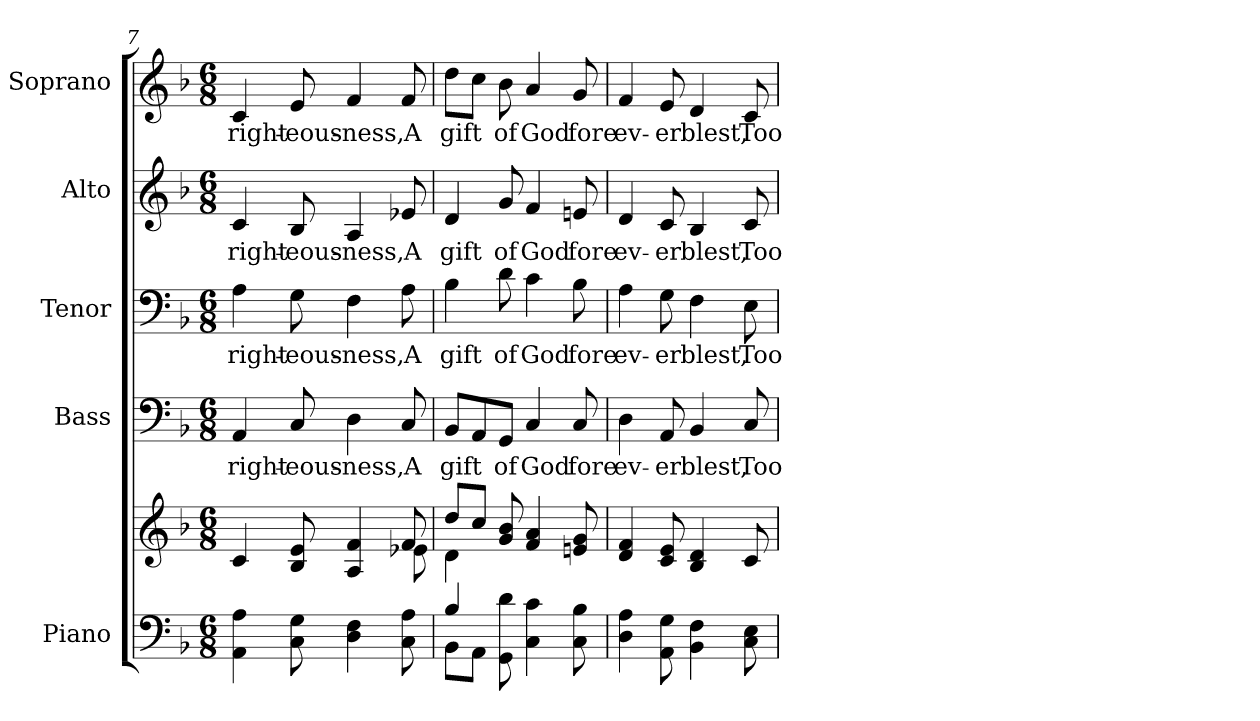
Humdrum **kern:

**kern	**kern	**kern	**text	**kern	**text	**kern	**text	**kern	**text
*part5	*part5	*part4	*part4	*part3	*part3	*part2	*part2	*part1	*part1
*staff6	*staff5	*staff4	*staff4	*staff3	*staff3	*staff2	*staff2	*staff1	*staff1
*I"Piano	*	*I"Bass	*	*I"Tenor	*	*I"Alto	*	*I"Soprano	*
*I'Pno.	*	*I'B.	*	*I'T.	*	*I'A.	*	*I'S.	*
*clefF4	*clefG2	*clefF4	*	*clefF4	*	*clefG2	*	*clefG2	*
*k[b-]	*k[b-]	*k[b-]	*	*k[b-]	*	*k[b-]	*	*k[b-]	*
*F:	*F:	*F:	*	*F:	*	*F:	*	*F:	*
*M6/8	*M6/8	*M6/8	*	*M6/8	*	*M6/8	*	*M6/8	*
=7	=7	=7	=7	=7	=7	=7	=7	=7	=7
*	*^	*	*	*	*	*	*	*	*
!	!	!	!	!LO:LY:b:color=#000000	!	!	!	!	!	!
!	!	!	!	!	!	!LO:LY:b:color=#000000	!	!	!	!
!	!	!	!	!	!	!	!	!LO:LY:b:color=#000000	!	!
!	!	!	!	!	!	!	!	!	!	!LO:LY:b:color=#000000
4AAi\ 4Ai	4ci/	4.ryy	4AAi/	right-	4Ai\	right-	4ci/	right-	4ci/	right-
!	!	!	!	!LO:LY:b:color=#000000	!	!	!	!	!	!
!	!	!	!	!	!	!LO:LY:b:color=#000000	!	!	!	!
!	!	!	!	!	!	!	!	!LO:LY:b:color=#000000	!	!
!	!	!	!	!	!	!	!	!	!	!LO:LY:b:color=#000000
8Ci\ 8Gi	8B-i/ 8ei	.	8Ci/	-eous-	8Gi\	-eous-	8B-i/	-eous-	8ei/	-eous-
!	!	!	!	!LO:LY:b:color=#000000	!	!	!	!	!	!
!	!	!	!	!	!	!LO:LY:b:color=#000000	!	!	!	!
!	!	!	!	!	!	!	!	!LO:LY:b:color=#000000	!	!
!	!	!	!	!	!	!	!	!	!	!LO:LY:b:color=#000000
4Di\ 4Fi	4Ai/ 4fi	8ryy	4Di\	-ness,	4Fi\	-ness,	4Ai/	-ness,	4fi/	-ness,
.	.	8ryy	.	.	.	.	.	.	.	.
!	!	!	!	!LO:LY:b:color=#000000	!	!	!	!	!	!
!	!	!	!	!	!	!LO:LY:b:color=#000000	!	!	!	!
!	!	!	!	!	!	!	!	!LO:LY:b:color=#000000	!	!
!	!	!	!	!	!	!	!	!	!	!LO:LY:b:color=#000000
8Ci\ 8Ai	8fi/	8e-Xi\	8Ci/	A	8Ai\	A	8e-Xi/	A	8fi/	A
!!LO:PB:g=z
=8	=8	=8	=8	=8	=8	=8	=8	=8	=8	=8
*^	*	*	*	*	*	*	*	*	*	*
!	!	!	!	!	!LO:LY:b:color=#000000	!	!	!	!	!	!
!	!	!	!	!	!	!	!LO:LY:b:color=#000000	!	!	!	!
!	!	!	!	!	!	!	!	!	!LO:LY:b:color=#000000	!	!
!	!	!	!	!	!	!	!	!	!	!	!LO:LY:b:color=#000000
4B-i/	8BB-i\L	8ddi/L	4di\	8BB-i/L	gift	4B-i\	gift	4di/	gift	8ddi\L	gift
.	8AAi\J	8cci/J	.	8AAi/	.	.	.	.	.	8cci\J	.
!	!	!	!	!	!LO:LY:b:color=#000000	!	!	!	!	!	!
!	!	!	!	!	!	!	!LO:LY:b:color=#000000	!	!	!	!
!	!	!	!	!	!	!	!	!	!LO:LY:b:color=#000000	!	!
!	!	!	!	!	!	!	!	!	!	!	!LO:LY:b:color=#000000
8GGi\ 8di	8ryy	8gi/ 8b-i	8ryy	8GGi/J	of	8di\	of	8gi/	of	8b-i\	of
!	!	!	!	!	!LO:LY:b:color=#000000	!	!	!	!	!	!
!	!	!	!	!	!	!	!LO:LY:b:color=#000000	!	!	!	!
!	!	!	!	!	!	!	!	!	!LO:LY:b:color=#000000	!	!
!	!	!	!	!	!	!	!	!	!	!	!LO:LY:b:color=#000000
4Ci\ 4ci	4.ryy	4fi/ 4ai	4.ryy	4Ci/	God	4ci\	God	4fi/	God	4ai/	God
!	!	!	!	!	!LO:LY:b:color=#000000	!	!	!	!	!	!
!	!	!	!	!	!	!	!LO:LY:b:color=#000000	!	!	!	!
!	!	!	!	!	!	!	!	!	!LO:LY:b:color=#000000	!	!
!	!	!	!	!	!	!	!	!	!	!	!LO:LY:b:color=#000000
8Ci\ 8B-i	.	8eni/ 8gi	.	8Ci/	fore	8B-i\	fore	8eni/	fore	8gi/	fore
*v	*v	*	*	*	*	*	*	*	*	*	*
*	*v	*v	*	*	*	*	*	*	*	*
=9	=9	=9	=9	=9	=9	=9	=9	=9	=9
!	!	!	!LO:LY:b:color=#000000	!	!	!	!	!	!
!	!	!	!	!	!LO:LY:b:color=#000000	!	!	!	!
!	!	!	!	!	!	!	!LO:LY:b:color=#000000	!	!
!	!	!	!	!	!	!	!	!	!LO:LY:b:color=#000000
4Di\ 4Ai	4di/ 4fi	4Di\	ev-	4Ai\	ev-	4di/	ev-	4fi/	ev-
!	!	!	!LO:LY:b:color=#000000	!	!	!	!	!	!
!	!	!	!	!	!LO:LY:b:color=#000000	!	!	!	!
!	!	!	!	!	!	!	!LO:LY:b:color=#000000	!	!
!	!	!	!	!	!	!	!	!	!LO:LY:b:color=#000000
8AAi\ 8Gi	8ci/ 8ei	8AAi/	-er	8Gi\	-er	8ci/	-er	8ei/	-er
!	!	!	!LO:LY:b:color=#000000	!	!	!	!	!	!
!	!	!	!	!	!LO:LY:b:color=#000000	!	!	!	!
!	!	!	!	!	!	!	!LO:LY:b:color=#000000	!	!
!	!	!	!	!	!	!	!	!	!LO:LY:b:color=#000000
4BB-i\ 4Fi	4B-i/ 4di	4BB-i/	blest,	4Fi\	blest,	4B-i/	blest,	4di/	blest,
!	!	!	!LO:LY:b:color=#000000	!	!	!	!	!	!
!	!	!	!	!	!LO:LY:b:color=#000000	!	!	!	!
!	!	!	!	!	!	!	!LO:LY:b:color=#000000	!	!
!	!	!	!	!	!	!	!	!	!LO:LY:b:color=#000000
8Ci\ 8Ei	8ci/	8Ci/	Too	8Ei\	Too	8ci/	Too	8ci/	Too
=	=	=	=	=	=	=	=	=	=
*-	*-	*-	*-	*-	*-	*-	*-	*-	*-
